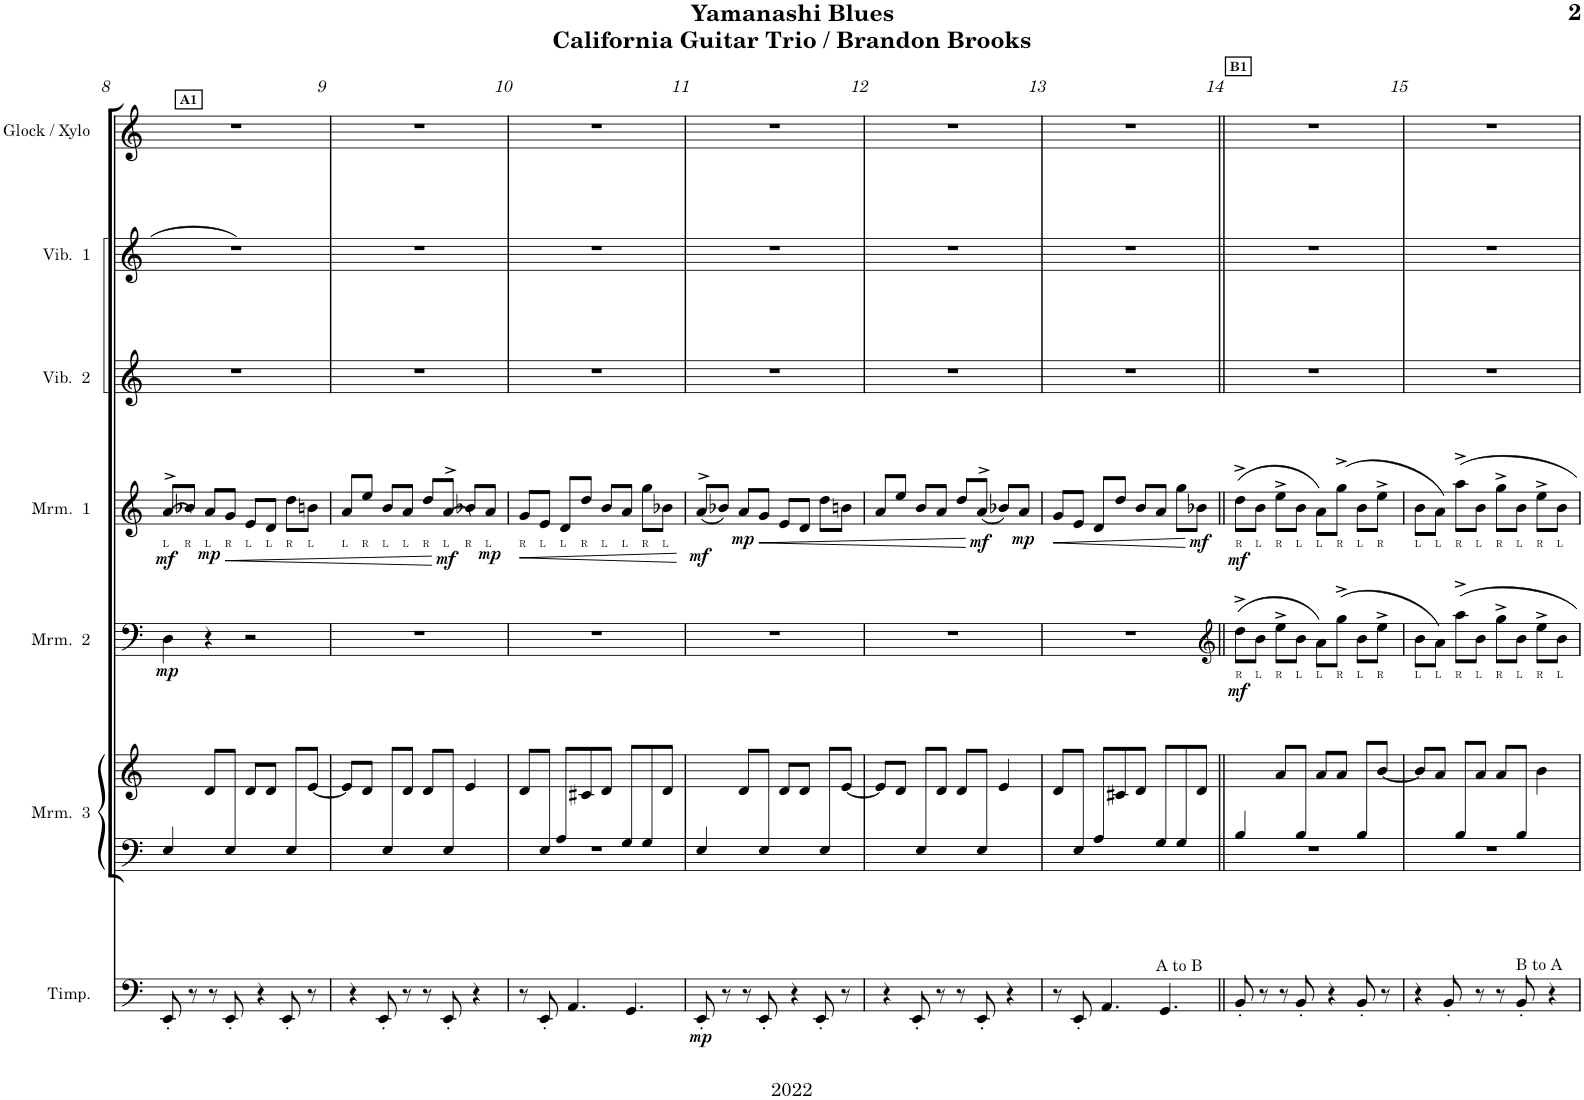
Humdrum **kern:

**kern	**kern	**kern	**kern	**kern	**kern	**dynam	**kern	**kern	**kern	**dynam	**kern	**dynam	**kern	**kern	**kern
*part13	*part12	*part11	*part10	*part9	*part8	*part8	*part7	*part6	*part5	*part5	*part4	*part4	*part3	*part2	*part1
*staff13	*staff12	*staff11	*staff10	*staff9	*staff8	*staff8	*staff7	*staff6	*staff5	*staff5	*staff4	*staff4	*staff3	*staff2	*staff1
*I"Guitar 3	*I"Guitar 2	*I"Guitar 1	*I"Guitar 1	*I"Electric Bass	*I"Timpani	*	*I"Marimba 3	*I"Marimba 3	*I"Marimba 2	*	*I"Marimba 1	*	*I"Vibraphone 2	*I"Vibraphone 1	*I"Glock / Xylo
*I'Gtr.  2	*I'Gtr.  2	*I'Gtr.  1	*I'Gtr.  1	*I'El. B.	*I'Timp.	*	*I'Mrm.  3	*I'Mrm.  3	*I'Mrm.  2	*	*I'Mrm.  1	*	*I'Vib.  2	*I'Vib.  1	*I'Glock / Xylo
!!LO:PB:g=z
*clefG2	*clefG2	*clefF4	*clefG2	*clefF4	*clefF4	*	*clefF4	*clefG2	*clefF4	*	*clefG2	*	*clefG2	*clefG2	*clefG2
*	*	*	*	*Trd7c12	*	*	*	*	*	*	*	*	*	*	*Trd-14c-24
*k[]	*k[]	*k[]	*k[]	*k[]	*k[]	*	*k[]	*k[]	*k[]	*	*k[]	*	*k[]	*k[]	*k[]
*M4/4	*M4/4	*M4/4	*M4/4	*M4/4	*M4/4	*	*M4/4	*M4/4	*M4/4	*	*M4/4	*	*M4/4	*M4/4	*M4/4
!!LO:REH:place=s1:a:B:cj:fs=8:t=A1
=8	=8	=8	=8	=8	=8	=8	=8	=8	=8	=8	=8	=8	=8	=8	=8
*	*	*^	*	*	*	*	*^	*	*	*	*	*	*	*	*
!	!	!	!	!	!	!	!	!	!	!	!	!	!LO:TX:b:t=L	!	!	!	!
!	!	!	!	!	!	!	!	!	!	!	!	!LO:DY:b	!	!LO:DY:b	!	!	!
1r	8a/L	4E	8ryy	4ryy	8E'	8EE'/	.	4E/	8ryy	4ryy	4D\	mp	(8a^>/L	mf	1r	1r	1r
!	!	!	!	!	!	!	!	!	!	!	!	!	!LO:TX:b:t=R	!	!	!	!
.	8b-X/J	.	8ryy	.	8r	8r	.	.	8ryy	.	.	.	8b-X/J)	.	.	.	.
!	!	!	!	!	!	!	!	!	!	!	!	!	!LO:TX:b:t=L	!	!	!	!
!	!	!	!	!	!	!	!	!	!	!	!	!	!	!LO:DY:b	!	!	!
.	8a/L	8ryy	4ryy	8d/L	8r	8r	.	8ryy	4ryy	8d/L	4r	.	8a/L	mp	.	.	.
!	!	!	!	!	!	!	!	!	!	!	!	!	!LO:TX:b:t=R	!	!	!	!
!	!	!	!	!	!	!	!	!	!	!	!	!	!	!LO:HP:b	!	!	!
.	8g/J	8E\L	.	8ryy	8E'	8EE'/	.	8E/J	.	8ryy	.	.	8g/J	<	.	.	.
!	!	!	!	!	!	!	!	!	!	!	!	!	!LO:TX:b:t=L	!	!	!	!
.	8e/L	4ryy	2ryy	8d/	4r	4r	.	4ryy	2ryy	8d/L	2r	.	8e/L	.	.	.	.
!	!	!	!	!	!	!	!	!	!	!	!	!	!LO:TX:b:t=L	!	!	!	!
.	8d/J	.	.	8d/J	.	.	.	.	.	8d/J	.	.	8d/J	.	.	.	.
!	!	!	!	!	!	!	!	!	!	!	!	!	!LO:TX:b:t=R	!	!	!	!
.	8dd\L	8E\J	.	8ryy	8E'	8EE'/	.	8E/L	.	8ryy	.	.	8dd\L	.	.	.	.
!	!	!	!	!	!	!	!	!	!	!	!	!	!LO:TX:b:t=L	!	!	!	!
.	8bn\J	8ryy	.	[8eJ	8r	8r	.	8ryy	.	[8e/J	.	.	8bn\J	.	.	.	.
=9	=9	=9	=9	=9	=9	=9	=9	=9	=9	=9	=9	=9	=9	=9	=9	=9	=9
!	!	!	!	!	!	!	!	!	!	!	!	!	!LO:TX:b:t=L	!	!	!	!
8a\L	8a\L	4ryy	1ryy	8e/L]	4r	4r	.	4ryy	1ryy	8e/L]	1r	.	8a/L	.	1r	1r	1r
!	!	!	!	!	!	!	!	!	!	!	!	!	!LO:TX:b:t=R	!	!	!	!
8ee\J	8ee\J	.	.	8d/J	.	.	.	.	.	8d/J	.	.	8ee/J	.	.	.	.
!	!	!	!	!	!	!	!	!	!	!	!	!	!LO:TX:b:t=L	!	!	!	!
8b/L	8b/L	8E\L	.	8ryy	8E'	8EE'/	.	8E/L	.	8ryy	.	.	8b/L	.	.	.	.
!	!	!	!	!	!	!	!	!	!	!	!	!	!LO:TX:b:t=L	!	!	!	!
8a/J	8a/J	4ryy	.	8d/L	8r	8r	.	4ryy	.	8d/J	.	.	8a/J	.	.	.	.
!	!	!	!	!	!	!	!	!	!	!	!	!	!LO:TX:b:t=R	!	!	!	!
8dd\L	8dd\L	.	.	8d/J	8r	8r	.	.	.	8d/L	.	.	8dd/L	.	.	.	.
!	!	!	!	!	!	!	!	!	!	!	!	!	!LO:TX:b:t=L	!	!	!	!
!	!	!	!	!	!	!	!	!	!	!	!	!	!	!LO:DY:n=1:b	!	!	!
8a\J	8a\J	8E\J	.	8ryy	8E'	8EE'/	.	8E/J	.	8ryy	.	.	(8a^>/J	[ mf	.	.	.
!	!	!	!	!	!	!	!	!	!	!	!	!	!LO:TX:b:t=R	!	!	!	!
8b-X/L	8b-X/L	4ryy	.	4e	4r	4r	.	4ryy	.	4e/	.	.	8b-X/L)	.	.	.	.
!	!	!	!	!	!	!	!	!	!	!	!	!	!LO:TX:b:t=L	!	!	!	!
!	!	!	!	!	!	!	!	!	!	!	!	!	!	!LO:DY:n=2:b	!	!	!
8a/J	8a/J	.	.	.	.	.	.	.	.	.	.	.	8a/J	mp	.	.	.
=10	=10	=10	=10	=10	=10	=10	=10	=10	=10	=10	=10	=10	=10	=10	=10	=10	=10
!	!	!	!	!	!	!	!	!	!	!	!	!	!LO:TX:b:t=R	!	!	!	!
!	!	!	!	!	!	!	!	!	!	!	!	!	!	!LO:HP:b	!	!	!
8g/L	8g/L	8ryy	1r	8d/L	8r	8r	.	8ryy	1r	8d/L	1r	.	8g/L	<	1r	1r	1r
!	!	!	!	!	!	!	!	!	!	!	!	!	!LO:TX:b:t=L	!	!	!	!
8e/J	8e/J	8E\L	.	4ryy	8E'	8EE'/	.	8E/J	.	4ryy	.	.	8e/J	.	.	.	.
!	!	!	!	!	!	!	!	!	!	!	!	!	!LO:TX:b:t=L	!	!	!	!
8d/L	8d/L	8A\J	.	.	4.A	4.AA/	.	8A/L	.	.	.	.	8d/L	.	.	.	.
!	!	!	!	!	!	!	!	!	!	!	!	!	!LO:TX:b:t=R	!	!	!	!
8dd/J	8dd/J	4ryy	.	8c#X/J	.	.	.	4ryy	.	8c#X/	.	.	8dd/J	.	.	.	.
!	!	!	!	!	!	!	!	!	!	!	!	!	!LO:TX:b:t=L	!	!	!	!
8b/L	8b/L	.	.	8d/L	.	.	.	.	.	8d/J	.	.	8b/L	.	.	.	.
!	!	!	!	!	!	!	!	!	!	!	!	!	!LO:TX:b:t=L	!	!	!	!
8a/J	8a/J	8G\L	.	4ryy	4.G	4.GG/	.	8G/L	.	4ryy	.	.	8a/J	.	.	.	.
!	!	!	!	!	!	!	!	!	!	!	!	!	!LO:TX:b:t=R	!	!	!	!
8gg\L	8gg\L	8G\J	.	.	.	.	.	8G/	.	.	.	.	8gg\L	.	.	.	.
!	!	!	!	!	!	!	!	!	!	!	!	!	!LO:TX:b:t=L	!	!	!	!
8b-X\J	8b-X\J	8ryy	.	8d/J	.	.	.	8ryy	.	8d/J	.	.	8b-X\J	.	.	.	.
*	*	*v	*v	*	*	*	*	*v	*v	*	*	*	*	*	*	*	*
.	.	.	.	.	.	.	.	.	.	.	.	[	.	.	.
=11	=11	=11	=11	=11	=11	=11	=11	=11	=11	=11	=11	=11	=11	=11	=11
*	*	*^	*	*	*	*	*^	*	*	*	*	*	*	*	*
!	!	!	!	!	!	!	!LO:DY:b	!	!	!	!	!	!	!LO:DY:b	!	!	!
8a/L	8a/L	4E	8ryy	4ryy	8E'	8EE'/	mp	4E/	8ryy	4ryy	1r	.	(8a^>/L	mf	1r	1r	1r
8b-X/J	8b-X/J	.	8ryy	.	8r	8r	.	.	8ryy	.	.	.	8b-X/J)	.	.	.	.
!	!	!	!	!	!	!	!	!	!	!	!	!	!	!LO:DY:b	!	!	!
8a/L	8a/L	8ryy	4ryy	8d/L	8r	8r	.	8ryy	4ryy	8d/L	.	.	8a/L	mp	.	.	.
!	!	!	!	!	!	!	!	!	!	!	!	!	!	!LO:HP:b	!	!	!
8g/J	8g/J	8E\L	.	8ryy	8E'	8EE'/	.	8E/J	.	8ryy	.	.	8g/J	<	.	.	.
8e/L	8e/L	4ryy	2ryy	8d/	4r	4r	.	4ryy	2ryy	8d/L	.	.	8e/L	.	.	.	.
8d/J	8d/J	.	.	8d/J	.	.	.	.	.	8d/J	.	.	8d/J	.	.	.	.
8dd\L	8dd\L	8E\J	.	8ryy	8E'	8EE'/	.	8E/L	.	8ryy	.	.	8dd\L	.	.	.	.
8bn\J	8bn\J	8ryy	.	[8eJ	8r	8r	.	8ryy	.	[8e/J	.	.	8bn\J	.	.	.	.
=12	=12	=12	=12	=12	=12	=12	=12	=12	=12	=12	=12	=12	=12	=12	=12	=12	=12
8a\L	8a\L	4ryy	1ryy	8e/L]	4r	4r	.	4ryy	1ryy	8e/L]	1r	.	8a/L	.	1r	1r	1r
8ee\J	8ee\J	.	.	8d/J	.	.	.	.	.	8d/J	.	.	8ee/J	.	.	.	.
8b/L	8b/L	8E\L	.	8ryy	8E'	8EE'/	.	8E/L	.	8ryy	.	.	8b/L	.	.	.	.
8a/J	8a/J	4ryy	.	8d/L	8r	8r	.	4ryy	.	8d/J	.	.	8a/J	.	.	.	.
8dd\L	8dd\L	.	.	8d/J	8r	8r	.	.	.	8d/L	.	.	8dd/L	.	.	.	.
!	!	!	!	!	!	!	!	!	!	!	!	!	!	!LO:DY:n=1:b	!	!	!
8a\J	8a\J	8E\J	.	8ryy	8E'	8EE'/	.	8E/J	.	8ryy	.	.	(8a^>/J	[ mf	.	.	.
8b-X/L	8b-X/L	4ryy	.	4e	4r	4r	.	4ryy	.	4e/	.	.	8b-X/L)	.	.	.	.
!	!	!	!	!	!	!	!	!	!	!	!	!	!	!LO:DY:n=2:b	!	!	!
8a/J	8a/J	.	.	.	.	.	.	.	.	.	.	.	8a/J	mp	.	.	.
=13	=13	=13	=13	=13	=13	=13	=13	=13	=13	=13	=13	=13	=13	=13	=13	=13	=13
!	!	!	!	!	!	!	!	!	!	!	!	!	!	!LO:HP:b	!	!	!
8g/L	8g/L	8ryy	1r	8d/L	8r	8r	.	8ryy	1ryy	8d/L	1r	.	8g/L	<	1r	1r	1r
8e/J	8e/J	8E\L	.	4ryy	8E'	8EE'/	.	8E/J	.	4ryy	.	.	8e/J	.	.	.	.
8d/L	8d/L	8A\J	.	.	4.A	4.AA/	.	8A/L	.	.	.	.	8d/L	.	.	.	.
8dd/J	8dd/J	4ryy	.	8c#X/J	.	.	.	4ryy	.	8c#X/	.	.	8dd/J	.	.	.	.
8b/L	8b/L	.	.	8d/L	.	.	.	.	.	8d/J	.	.	8b/L	.	.	.	.
!	!	!	!	!	!	!LO:TX:a:t=A to B	!	!	!	!	!	!	!	!	!	!	!
8a/J	8a/J	8G\L	.	4ryy	4.G	4.GG/	.	8G/L	.	4ryy	.	.	8a/J	.	.	.	.
8gg\L	8gg\L	8G\J	.	.	.	.	.	8G/	.	.	.	.	8gg\L	.	.	.	.
!	!	!	!	!	!	!	!	!	!	!	!	!	!	!LO:DY:n=1:b	!	!	!
8b-X\J	8b-X\J	8ryy	.	8d/J	.	.	.	8ryy	.	8d/J	.	.	8b-X\J	[ mf	.	.	.
*	*	*v	*v	*	*	*	*	*	*	*	*	*	*	*	*	*	*
!!LO:REH:place=s1:a:B:cj:fs=8:t=B1
=14||	=14||	=14||	=14||	=14||	=14||	=14||	=14||	=14||	=14||	=14||	=14||	=14||	=14||	=14||	=14||	=14||
*	*	*	*	*	*	*	*	*	*	*clefG2	*	*	*	*	*	*
!	!	!	!	!	!	!	!	!	!	!	!	!LO:TX:b:t=R	!	!	!	!
!	!	!	!	!	!	!	!	!	!	!LO:TX:b:t=R	!	!	!	!	!	!
!	!	!	!	!	!	!	!	!	!	!	!LO:DY:b	!	!LO:DY:b	!	!	!
(8gg\L	(8dd\L	8ryy	4B	8B'	8BB'/	.	4B/	1r	4ryy	(8dd^\L	mf	(8dd^\L	mf	1r	1r	1r
!	!	!	!	!	!	!	!	!	!	!	!	!LO:TX:b:t=L	!	!	!	!
!	!	!	!	!	!	!	!	!	!	!LO:TX:b:t=L	!	!	!	!	!	!
8ee\J	8b\J	8ryy	.	8r	8r	.	.	.	.	8b\J	.	8b\J	.	.	.	.
!	!	!	!	!	!	!	!	!	!	!	!	!LO:TX:b:t=R	!	!	!	!
!	!	!	!	!	!	!	!	!	!	!LO:TX:b:t=R	!	!	!	!	!	!
8aa\L	8ee\L	4ryy	8a/L	8r	8r	.	8ryy	.	8a/L	8ee^\L	.	8ee^\L	.	.	.	.
!	!	!	!	!	!	!	!	!	!	!	!	!LO:TX:b:t=L	!	!	!	!
!	!	!	!	!	!	!	!	!	!	!LO:TX:b:t=L	!	!	!	!	!	!
8ee\J	8b\J	.	8B/J	8B'	8BB'/	.	8B/J	.	8ryy	8b\J	.	8b\J	.	.	.	.
!	!	!	!	!	!	!	!	!	!	!	!	!LO:TX:b:t=L	!	!	!	!
!	!	!	!	!	!	!	!	!	!	!LO:TX:b:t=L	!	!	!	!	!	!
8dd\L)	8a\L)	2ryy	8a/L	4r	4r	.	4ryy	.	8a/L	8a\L)	.	8a\L)	.	.	.	.
!	!	!	!	!	!	!	!	!	!	!	!	!LO:TX:b:t=R	!	!	!	!
!	!	!	!	!	!	!	!	!	!	!LO:TX:b:t=R	!	!	!	!	!	!
(8bb\J	(8gg\J	.	8a/J	.	.	.	.	.	8a/J	(8gg^\J	.	(8gg^\J	.	.	.	.
!	!	!	!	!	!	!	!	!	!	!	!	!LO:TX:b:t=L	!	!	!	!
!	!	!	!	!	!	!	!	!	!	!LO:TX:b:t=L	!	!	!	!	!	!
8b\L	8b\L	.	8B/L	8B'	8BB'/	.	8B/L	.	8ryy	8b\L	.	8b\L	.	.	.	.
!	!	!	!	!	!	!	!	!	!	!	!	!LO:TX:b:t=R	!	!	!	!
!	!	!	!	!	!	!	!	!	!	!LO:TX:b:t=R	!	!	!	!	!	!
8aa\J	8ee\J	.	[8b/J	8r	8r	.	8ryy	.	[8b/J	8ee^\J	.	8ee^\J	.	.	.	.
=15	=15	=15	=15	=15	=15	=15	=15	=15	=15	=15	=15	=15	=15	=15	=15	=15
!	!	!	!	!	!	!	!	!	!	!	!	!LO:TX:b:t=L	!	!	!	!
!	!	!	!	!	!	!	!	!	!	!LO:TX:b:t=L	!	!	!	!	!	!
8ee\L	8b/L	1ryy	8b/L]	4r	4r	.	4ryy	1r	8b/L]	8b\L	.	8b\L	.	1r	1r	1r
!	!	!	!	!	!	!	!	!	!	!	!	!LO:TX:b:t=L	!	!	!	!
!	!	!	!	!	!	!	!	!	!	!LO:TX:b:t=L	!	!	!	!	!	!
8dd\J)	8a/J)	.	8a/J	.	.	.	.	.	8a/J	8a\J)	.	8a\J)	.	.	.	.
!	!	!	!	!	!	!	!	!	!	!	!	!LO:TX:b:t=R	!	!	!	!
!	!	!	!	!	!	!	!	!	!	!LO:TX:b:t=R	!	!	!	!	!	!
8ddd\L	8aa\L	.	8B/L	8B'	8BB'/	.	8B/L	.	8ryy	8aa^\L	.	8aa^\L	.	.	.	.
!	!	!	!	!	!	!	!	!	!	!	!	!LO:TX:b:t=L	!	!	!	!
!	!	!	!	!	!	!	!	!	!	!LO:TX:b:t=L	!	!	!	!	!	!
8ee\J	8b\J	.	8a/J	8r	8r	.	4ryy	.	8a/J	8b\J	.	8b\J	.	.	.	.
!	!	!	!	!	!	!	!	!	!	!	!	!LO:TX:b:t=R	!	!	!	!
!	!	!	!	!	!	!	!	!	!	!LO:TX:b:t=R	!	!	!	!	!	!
8bb\L	8gg\L	.	8a/L	8r	8r	.	.	.	8a/L	8gg^\L	.	8gg^\L	.	.	.	.
!	!	!	!	!	!	!	!	!	!	!	!	!LO:TX:b:t=L	!	!	!	!
!	!	!	!	!	!	!	!	!	!	!LO:TX:b:t=L	!	!	!	!	!	!
!	!	!	!	!	!LO:TX:a:t=B to A	!	!	!	!	!	!	!	!	!	!	!
8ee\J	8b\J	.	8B/J	8B'	8BB'/	.	8B/J	.	8ryy	8b\J	.	8b\J	.	.	.	.
!	!	!	!	!	!	!	!	!	!	!	!	!LO:TX:b:t=R	!	!	!	!
!	!	!	!	!	!	!	!	!	!	!LO:TX:b:t=R	!	!	!	!	!	!
8aa\L	8ee\L	.	4b	4r	4r	.	4ryy	.	4b\	8ee^\L	.	8ee^\L	.	.	.	.
!	!	!	!	!	!	!	!	!	!	!	!	!LO:TX:b:t=L	!	!	!	!
!	!	!	!	!	!	!	!	!	!	!LO:TX:b:t=L	!	!	!	!	!	!
8ee\J	8b\J	.	.	.	.	.	.	.	.	8b\J	.	8b\J	.	.	.	.
*	*	*	*	*	*	*	*v	*v	*	*	*	*	*	*	*	*
=	=	=	=	=	=	=	=	=	=	=	=	=	=	=	=
*-	*-	*-	*-	*-	*-	*-	*-	*-	*-	*-	*-	*-	*-	*-	*-
